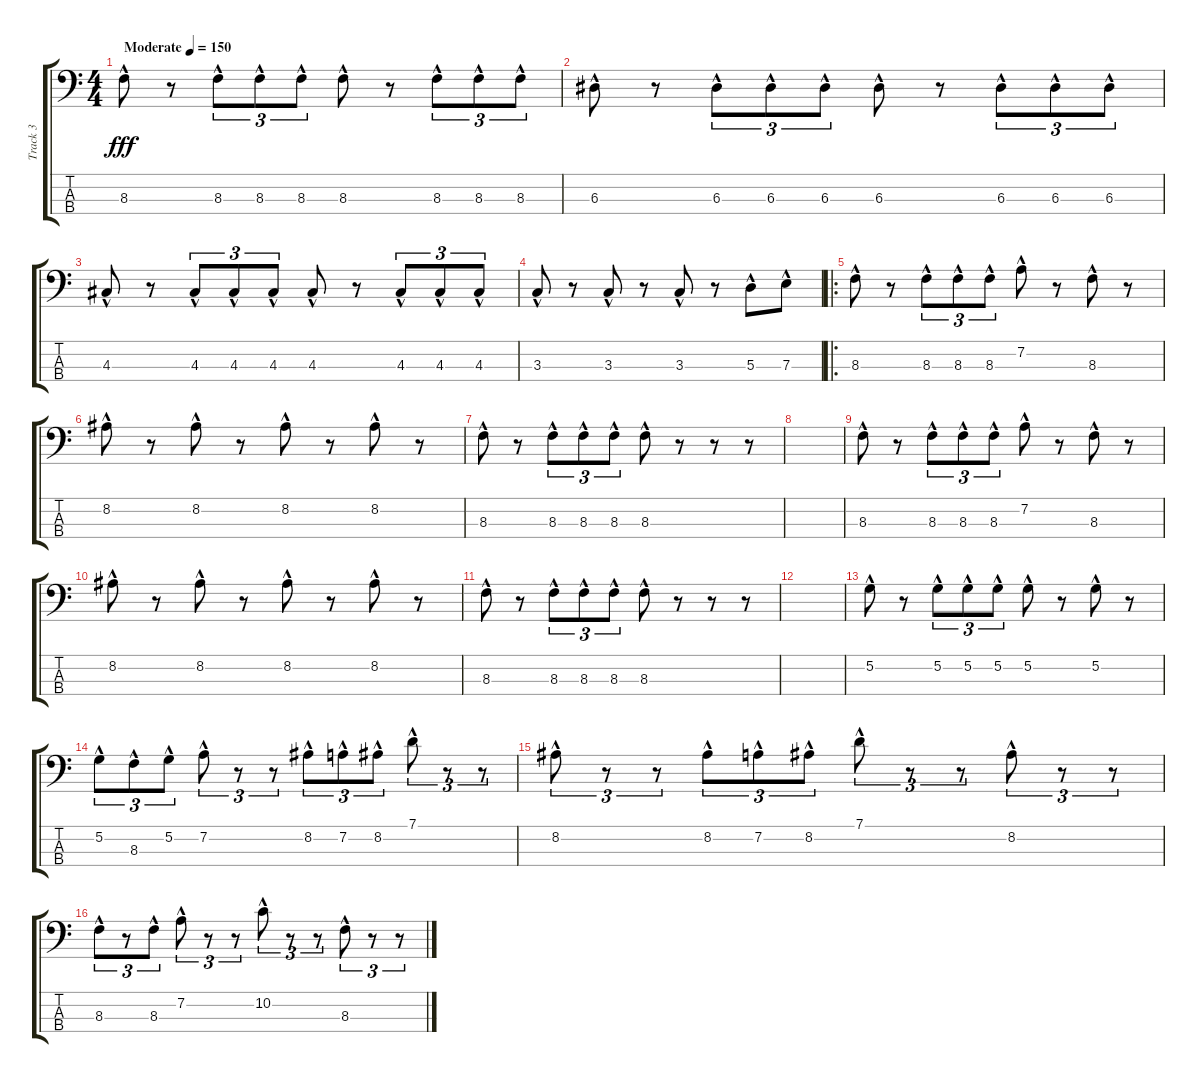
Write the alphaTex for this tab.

\track ("Track 3" "Track 3") {instrument electricbassfinger}
\staff {score tabs}
\tuning (G2 D2 A1 E1) {hide}
\ts (4 4)
\tempo (150 "Moderate")
\clef f4
\ks c
8.3{hac}.8{dy fff instrument electricbassfinger} r.8 8.3{hac}.8{tu (3 2)} 8.3{hac}.8{tu (3 2)} 8.3{hac}.8{tu (3 2)} 8.3{hac}.8 r.8 8.3{hac}.8{tu (3 2)} 8.3{hac}.8{tu (3 2)} 8.3{hac}.8{tu (3 2)} |
6.3{hac}.8 r.8 6.3{hac}.8{tu (3 2)} 6.3{hac}.8{tu (3 2)} 6.3{hac}.8{tu (3 2)} 6.3{hac}.8 r.8 6.3{hac}.8{tu (3 2)} 6.3{hac}.8{tu (3 2)} 6.3{hac}.8{tu (3 2)} |
4.3{hac}.8 r.8 4.3{hac}.8{tu (3 2)} 4.3{hac}.8{tu (3 2)} 4.3{hac}.8{tu (3 2)} 4.3{hac}.8 r.8 4.3{hac}.8{tu (3 2)} 4.3{hac}.8{tu (3 2)} 4.3{hac}.8{tu (3 2)} |
3.3{hac}.8 r.8 3.3{hac}.8 r.8 3.3{hac}.8 r.8 5.3{hac}.8 7.3{hac}.8 |
\ro
8.3{hac}.8 r.8 8.3{hac}.8{tu (3 2)} 8.3{hac}.8{tu (3 2)} 8.3{hac}.8{tu (3 2)} 7.2{hac}.8 r.8 8.3{hac}.8 r.8 |
8.2{hac}.8 r.8 8.2{hac}.8 r.8 8.2{hac}.8 r.8 8.2{hac}.8 r.8 |
8.3{hac}.8 r.8 8.3{hac}.8{tu (3 2)} 8.3{hac}.8{tu (3 2)} 8.3{hac}.8{tu (3 2)} 8.3{hac}.8 r.8 r.8 r.8 |
|
8.3{hac}.8 r.8 8.3{hac}.8{tu (3 2)} 8.3{hac}.8{tu (3 2)} 8.3{hac}.8{tu (3 2)} 7.2{hac}.8 r.8 8.3{hac}.8 r.8 |
8.2{hac}.8 r.8 8.2{hac}.8 r.8 8.2{hac}.8 r.8 8.2{hac}.8 r.8 |
8.3{hac}.8 r.8 8.3{hac}.8{tu (3 2)} 8.3{hac}.8{tu (3 2)} 8.3{hac}.8{tu (3 2)} 8.3{hac}.8 r.8 r.8 r.8 |
|
5.2{hac}.8 r.8 5.2{hac}.8{tu (3 2)} 5.2{hac}.8{tu (3 2)} 5.2{hac}.8{tu (3 2)} 5.2{hac}.8 r.8 5.2{hac}.8 r.8 |
5.2{hac}.8{tu (3 2)} 8.3{hac}.8{tu (3 2)} 5.2{hac}.8{tu (3 2)} 7.2{hac}.8{tu (3 2)} r.8{tu (3 2)} r.8{tu (3 2)} 8.2{hac}.8{tu (3 2)} 7.2{hac}.8{tu (3 2)} 8.2{hac}.8{tu (3 2)} 7.1{hac}.8{tu (3 2)} r.8{tu (3 2)} r.8{tu (3 2)} |
8.2{hac}.8{tu (3 2)} r.8{tu (3 2)} r.8{tu (3 2)} 8.2{hac}.8{tu (3 2)} 7.2{hac}.8{tu (3 2)} 8.2{hac}.8{tu (3 2)} 7.1{hac}.8{tu (3 2)} r.8{tu (3 2)} r.8{tu (3 2)} 8.2{hac}.8{tu (3 2)} r.8{tu (3 2)} r.8{tu (3 2)} |
8.3{hac}.8{tu (3 2)} r.8{tu (3 2)} 8.3{hac}.8{tu (3 2)} 7.2{hac}.8{tu (3 2)} r.8{tu (3 2)} r.8{tu (3 2)} 10.2{hac}.8{tu (3 2)} r.8{tu (3 2)} r.8{tu (3 2)} 8.3{hac}.8{tu (3 2)} r.8{tu (3 2)} r.8{tu (3 2)}
